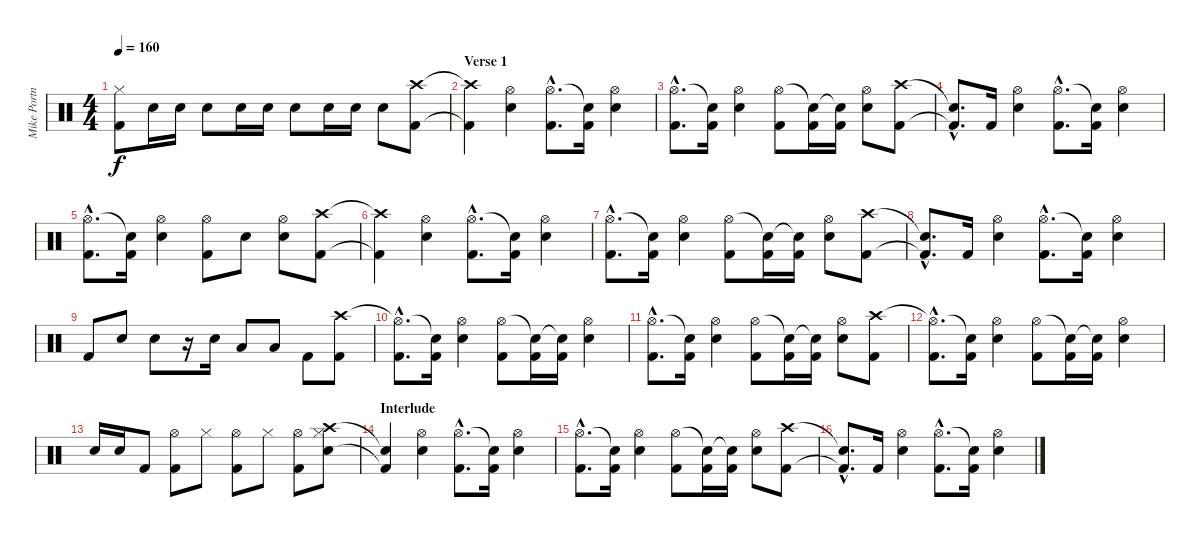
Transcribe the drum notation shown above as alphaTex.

\track ("Mike Portnoy Drums/Percussion" "Mike Portn") {instrument percussion}
\staff {score}
\articulation defaults
\ts (4 4)
\tempo 160
\clef neutral
\ks c
("Hi-Hat (closed)" "Kick (hit) 2").8{dy f} "Snare (hit) 2".16 "Snare (hit) 2".16 "Snare (hit) 2".8 "Snare (hit) 2".16 "Snare (hit) 2".16 "Snare (hit) 2".8 "Snare (hit) 2".16 "Snare (hit) 2".16 "Snare (hit) 2".8 ("Crash high (hit)" "Kick (hit) 2").8 |
\section ("" "Verse 1")
("Crash high (hit)"{t} "Kick (hit) 2"{t}).4 ("Hi-Hat (open)" "Snare (hit) 2").4 ("Hi-Hat (open)"{hac} "Kick (hit) 2"{hac}).8{d} ("Snare (hit)"{t} "Kick (hit) 2").16 ("Hi-Hat (open)" "Snare (hit) 2").4 |
("Hi-Hat (open)"{hac} "Kick (hit) 2"{hac}).8{d} ("Snare (hit)"{t} "Kick (hit) 2").16 ("Hi-Hat (open)" "Snare (hit) 2").4 ("Hi-Hat (open)" "Kick (hit) 2").8 ("Snare (hit)"{t} "Kick (hit) 2").16 ("Snare (hit)"{t} "Kick (hit) 2").16 ("Hi-Hat (open)" "Snare (hit) 2").8 ("Crash high (hit)" "Kick (hit) 2").8 |
("Snare (hit)"{hac t} "Kick (hit) 2"{hac t}).8{d} "Kick (hit) 2".16 ("Hi-Hat (open)" "Snare (hit) 2").4 ("Hi-Hat (open)"{hac} "Kick (hit) 2"{hac}).8{d} ("Snare (hit)"{t} "Kick (hit) 2").16 ("Hi-Hat (open)" "Snare (hit) 2").4 |
("Hi-Hat (open)"{hac} "Kick (hit) 2"{hac}).8{d} ("Snare (hit)"{t} "Kick (hit) 2").16 ("Hi-Hat (open)" "Snare (hit) 2").4 ("Hi-Hat (open)" "Kick (hit) 2").8 "Snare (hit) 2".8 ("Hi-Hat (open)" "Snare (hit) 2").8 ("Crash high (hit)" "Kick (hit) 2").8 |
("Crash high (hit)"{t} "Kick (hit) 2"{t}).4 ("Hi-Hat (open)" "Snare (hit) 2").4 ("Hi-Hat (open)"{hac} "Kick (hit) 2"{hac}).8{d} ("Snare (hit)"{t} "Kick (hit) 2").16 ("Hi-Hat (open)" "Snare (hit) 2").4 |
("Hi-Hat (open)"{hac} "Kick (hit) 2"{hac}).8{d} ("Snare (hit)"{t} "Kick (hit) 2").16 ("Hi-Hat (open)" "Snare (hit) 2").4 ("Hi-Hat (open)" "Kick (hit) 2").8 ("Snare (hit)"{t} "Kick (hit) 2").16 ("Snare (hit)"{t} "Kick (hit) 2").16 ("Hi-Hat (open)" "Snare (hit) 2").8 ("Crash high (hit)" "Kick (hit) 2").8 |
("Snare (hit)"{hac t} "Kick (hit) 2"{hac t}).8{d} "Kick (hit) 2".16 ("Hi-Hat (open)" "Snare (hit) 2").4 ("Hi-Hat (open)"{hac} "Kick (hit) 2"{hac}).8{d} ("Snare (hit)"{t} "Kick (hit) 2").16 ("Hi-Hat (open)" "Snare (hit) 2").4 |
"Kick (hit) 2".8 "Snare (hit) 2".8 "Snare (hit) 2".8 r.16 "Snare (hit) 2".16 "Low Tom (hit)".8 "Low Floor Tom (hit)".8 "Kick (hit) 2".8 ("Crash high (hit)" "Kick (hit) 2").8 |
("Hi-Hat (open)"{hac t} "Kick (hit) 2"{hac}).8{d} ("Snare (hit)"{t} "Kick (hit) 2").16 ("Hi-Hat (open)" "Snare (hit) 2").4 ("Hi-Hat (open)" "Kick (hit) 2").8 ("Snare (hit)"{t} "Kick (hit) 2").16 ("Snare (hit)"{t} "Kick (hit) 2").16 ("Hi-Hat (open)" "Snare (hit) 2").4 |
("Hi-Hat (open)"{hac} "Kick (hit) 2"{hac}).8{d} ("Snare (hit)"{t} "Kick (hit) 2").16 ("Hi-Hat (open)" "Snare (hit) 2").4 ("Hi-Hat (open)" "Kick (hit) 2").8 ("Snare (hit)"{t} "Kick (hit) 2").16 ("Snare (hit)"{t} "Kick (hit) 2").16 ("Hi-Hat (open)" "Snare (hit) 2").8 ("Crash high (hit)" "Kick (hit) 2").8 |
("Hi-Hat (open)"{hac t} "Kick (hit) 2"{hac}).8{d} ("Snare (hit)"{t} "Kick (hit) 2").16 ("Hi-Hat (open)" "Snare (hit) 2").4 ("Hi-Hat (open)" "Kick (hit) 2").8 ("Snare (hit)"{t} "Kick (hit) 2").16 ("Snare (hit)"{t} "Kick (hit) 2").16 ("Hi-Hat (open)" "Snare (hit) 2").4 |
"Snare (hit) 2".16 "Snare (hit) 2".16 "Kick (hit) 2".8 ("Kick (hit) 2" "Hi-Hat (open)").8 "Hi-Hat (closed)".8 ("Kick (hit) 2" "Hi-Hat (open)").8 "Hi-Hat (closed)".8 ("Kick (hit) 2" "Hi-Hat (open)").8 ("Crash high (hit)" "Snare (hit) 2" "Hi-Hat (closed)").8 |
\section ("" "Interlude")
("Snare (hit)"{t} "Kick (hit) 2"{t}).4 ("Hi-Hat (open)" "Snare (hit) 2").4 ("Hi-Hat (open)"{hac} "Kick (hit) 2"{hac}).8{d} ("Snare (hit)"{t} "Kick (hit) 2").16 ("Hi-Hat (open)" "Snare (hit) 2").4 |
("Hi-Hat (open)"{hac} "Kick (hit) 2"{hac}).8{d} ("Snare (hit)"{t} "Kick (hit) 2").16 ("Hi-Hat (open)" "Snare (hit) 2").4 ("Hi-Hat (open)" "Kick (hit) 2").8 ("Snare (hit)"{t} "Kick (hit) 2").16 ("Snare (hit)"{t} "Kick (hit) 2").16 ("Hi-Hat (open)" "Snare (hit) 2").8 ("Crash high (hit)" "Kick (hit) 2").8 |
("Snare (hit)"{hac t} "Kick (hit) 2"{hac t}).8{d} "Kick (hit) 2".16 ("Hi-Hat (open)" "Snare (hit) 2").4 ("Hi-Hat (open)"{hac} "Kick (hit) 2"{hac}).8{d} ("Snare (hit)"{t} "Kick (hit) 2").16 ("Hi-Hat (open)" "Snare (hit) 2").4
